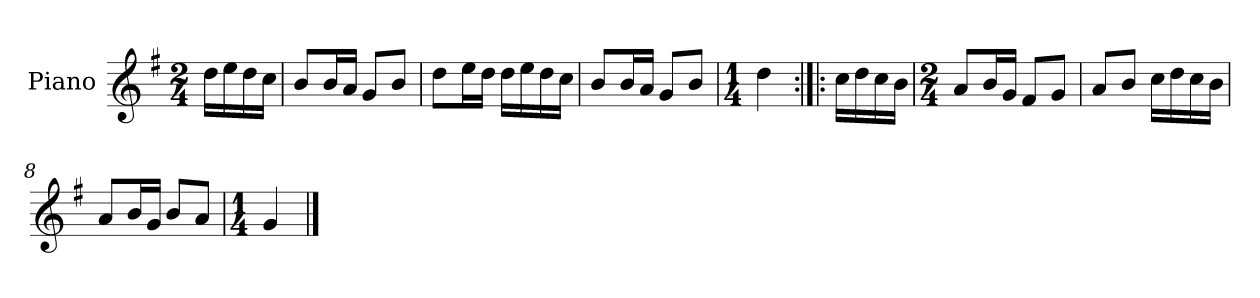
**kern
*part1
*staff1
*I"Piano
*I'Pno.
*clefG2
*k[f#]
*M2/4
=
16dd\LL
16ee\
16dd\
16cc\JJ
=1
8b/L
16b/L
16a/JJ
8g/L
8b/J
=2
8dd\L
16ee\L
16dd\JJ
16dd\LL
16ee\
16dd\
16cc\JJ
=3
8b/L
16b/L
16a/JJ
8g/L
8b/J
=4
*M1/4
4dd\
=5:|!|:
16cc\LL
16dd\
16cc\
16b\JJ
=6
*M2/4
8a/L
16b/L
16g/JJ
8f#/L
8g/J
!!LO:LB:g=z
=7
8a/L
8b/J
16cc\LL
16dd\
16cc\
16b\JJ
=8
8a/L
16b/L
16g/JJ
8b/L
8a/J
=9
*M1/4
4g/
==
*-
